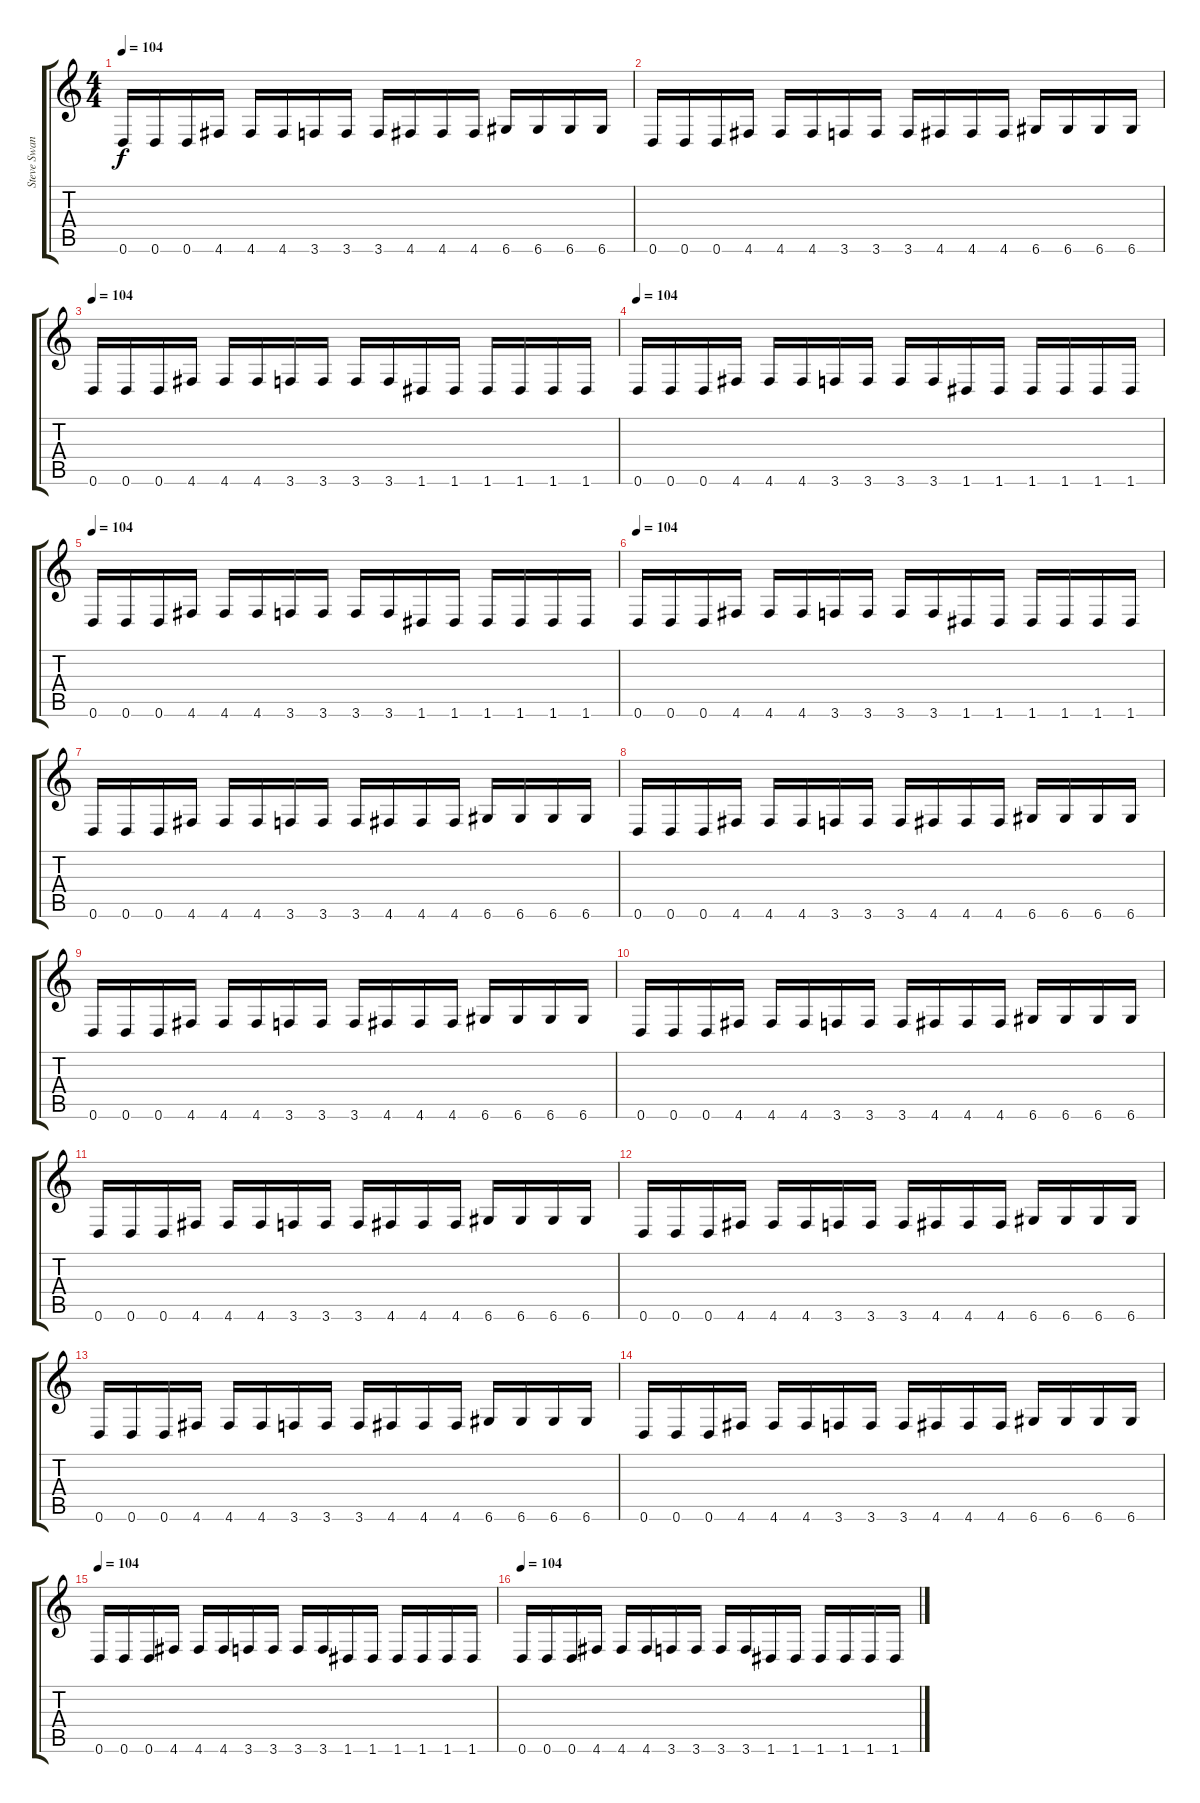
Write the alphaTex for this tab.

\track ("Steve Swanson (Rythm Guitar)" "Steve Swan") {instrument distortionguitar}
\staff {score tabs}
\tuning (D4 A3 F3 C3 G2 D2) {hide}
\ts (4 4)
\tempo 104
\clef g2
\ks c
0.6.16{dy f} 0.6.16 0.6.16 4.6.16 4.6.16 4.6.16 3.6.16 3.6.16 3.6.16 4.6.16 4.6.16 4.6.16 6.6.16 6.6.16 6.6.16 6.6.16 |
0.6.16 0.6.16 0.6.16 4.6.16 4.6.16 4.6.16 3.6.16 3.6.16 3.6.16 4.6.16 4.6.16 4.6.16 6.6.16 6.6.16 6.6.16 6.6.16 |
\tempo 104
0.6.16 0.6.16 0.6.16 4.6.16 4.6.16 4.6.16 3.6.16 3.6.16 3.6.16 3.6.16 1.6.16 1.6.16 1.6.16 1.6.16 1.6.16 1.6.16 |
\tempo 104
0.6.16 0.6.16 0.6.16 4.6.16 4.6.16 4.6.16 3.6.16 3.6.16 3.6.16 3.6.16 1.6.16 1.6.16 1.6.16 1.6.16 1.6.16 1.6.16 |
\tempo 104
0.6.16 0.6.16 0.6.16 4.6.16 4.6.16 4.6.16 3.6.16 3.6.16 3.6.16 3.6.16 1.6.16 1.6.16 1.6.16 1.6.16 1.6.16 1.6.16 |
\tempo 104
0.6.16 0.6.16 0.6.16 4.6.16 4.6.16 4.6.16 3.6.16 3.6.16 3.6.16 3.6.16 1.6.16 1.6.16 1.6.16 1.6.16 1.6.16 1.6.16 |
0.6.16 0.6.16 0.6.16 4.6.16 4.6.16 4.6.16 3.6.16 3.6.16 3.6.16 4.6.16 4.6.16 4.6.16 6.6.16 6.6.16 6.6.16 6.6.16 |
0.6.16 0.6.16 0.6.16 4.6.16 4.6.16 4.6.16 3.6.16 3.6.16 3.6.16 4.6.16 4.6.16 4.6.16 6.6.16 6.6.16 6.6.16 6.6.16 |
0.6.16 0.6.16 0.6.16 4.6.16 4.6.16 4.6.16 3.6.16 3.6.16 3.6.16 4.6.16 4.6.16 4.6.16 6.6.16 6.6.16 6.6.16 6.6.16 |
0.6.16 0.6.16 0.6.16 4.6.16 4.6.16 4.6.16 3.6.16 3.6.16 3.6.16 4.6.16 4.6.16 4.6.16 6.6.16 6.6.16 6.6.16 6.6.16 |
0.6.16 0.6.16 0.6.16 4.6.16 4.6.16 4.6.16 3.6.16 3.6.16 3.6.16 4.6.16 4.6.16 4.6.16 6.6.16 6.6.16 6.6.16 6.6.16 |
0.6.16 0.6.16 0.6.16 4.6.16 4.6.16 4.6.16 3.6.16 3.6.16 3.6.16 4.6.16 4.6.16 4.6.16 6.6.16 6.6.16 6.6.16 6.6.16 |
0.6.16 0.6.16 0.6.16 4.6.16 4.6.16 4.6.16 3.6.16 3.6.16 3.6.16 4.6.16 4.6.16 4.6.16 6.6.16 6.6.16 6.6.16 6.6.16 |
0.6.16 0.6.16 0.6.16 4.6.16 4.6.16 4.6.16 3.6.16 3.6.16 3.6.16 4.6.16 4.6.16 4.6.16 6.6.16 6.6.16 6.6.16 6.6.16 |
\tempo 104
0.6.16 0.6.16 0.6.16 4.6.16 4.6.16 4.6.16 3.6.16 3.6.16 3.6.16 3.6.16 1.6.16 1.6.16 1.6.16 1.6.16 1.6.16 1.6.16 |
\tempo 104
0.6.16 0.6.16 0.6.16 4.6.16 4.6.16 4.6.16 3.6.16 3.6.16 3.6.16 3.6.16 1.6.16 1.6.16 1.6.16 1.6.16 1.6.16 1.6.16
